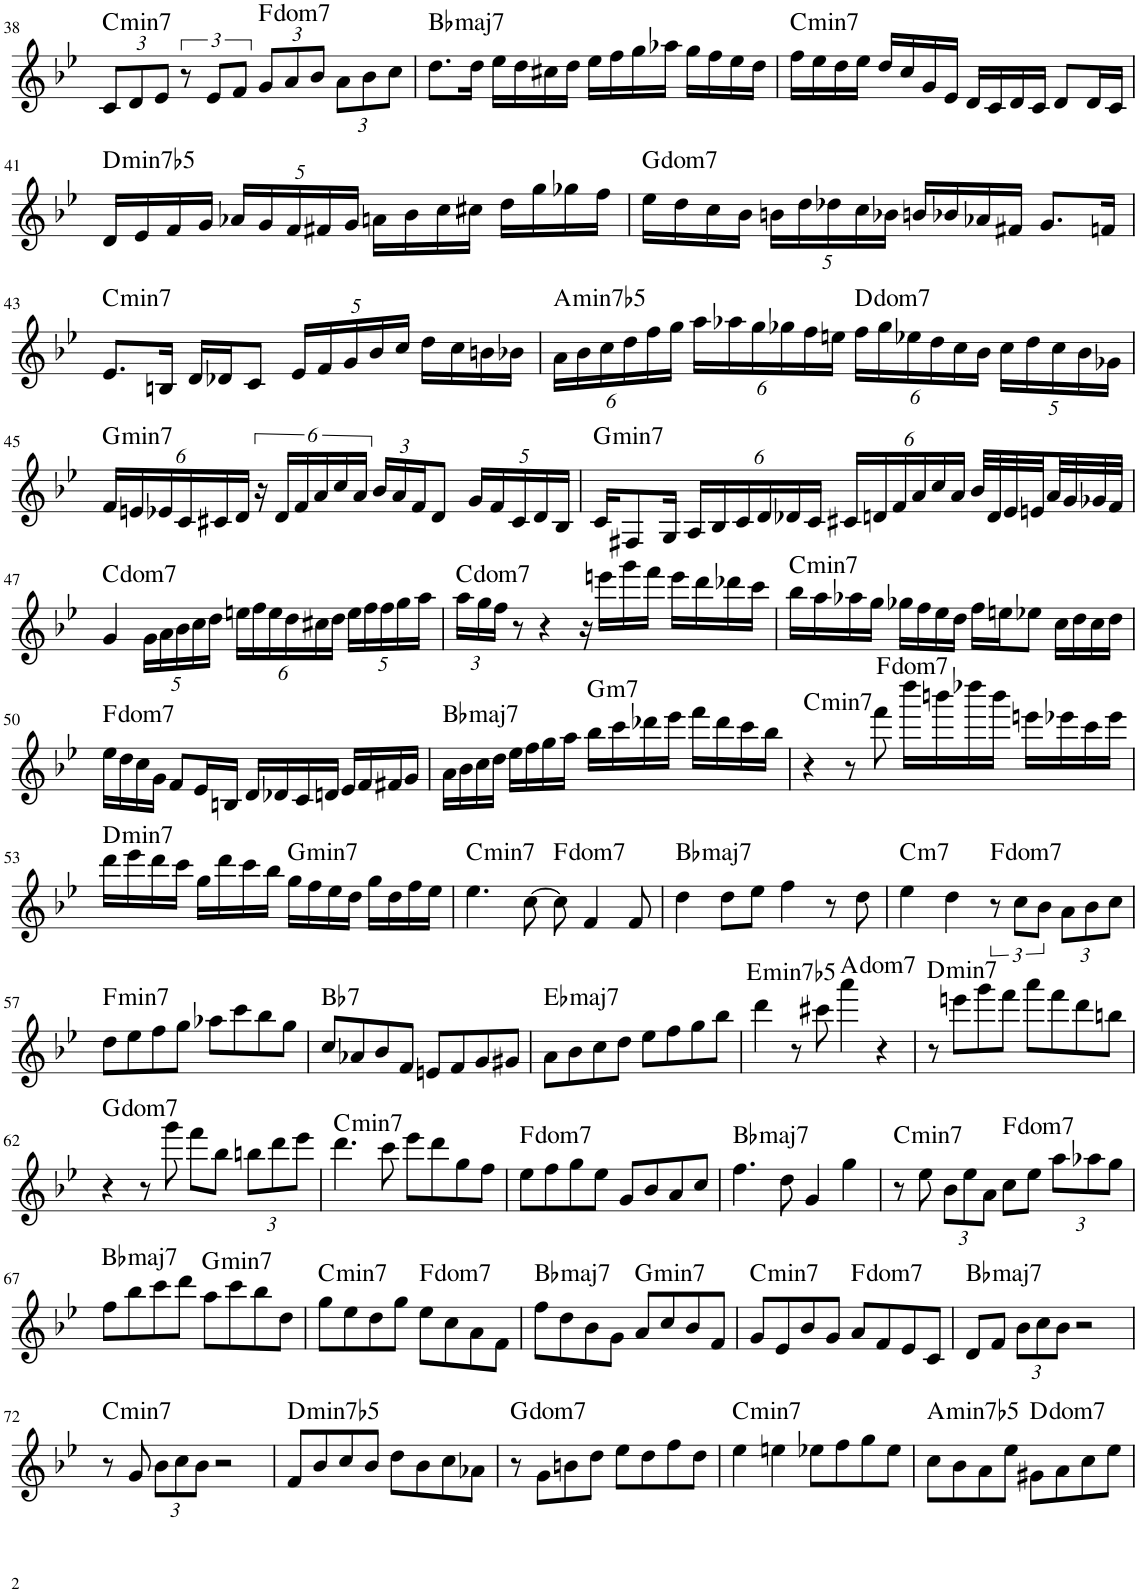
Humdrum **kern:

**kern	**harte
*part1	*part1
*staff1	*
*I"Piano	*
*I'Pno.	*
!!LO:PB:g=z
*clefG2	*
*k[b-e-]	*
*M4/4	*
*Xbrackettup	*
=38	=38
!	!LO:H:kt=min7
12c/L	C:min7
12d/	.
12e-/J	.
*brackettup	*
12r	.
12e-/L	.
12f/J	.
*Xbrackettup	*
!	!LO:H:kt=dom
12g/L	.
12a/	.
12b-/J	.
12a\L	.
12b-\	.
12cc\J	.
=39	=39
!	!LO:H:kt=maj7
8.dd\L	Bb:maj7
16dd\Jk	.
16ee-\LL	.
16dd\	.
16cc#X\	.
16dd\JJ	.
16ee-\LL	.
16ff\	.
16gg\	.
16aa-X\JJ	.
16gg\LL	.
16ff\	.
16ee-\	.
16dd\JJ	.
=40	=40
!	!LO:H:kt=min7
16ff\LL	C:min7
16ee-\	.
16dd\	.
16ee-\JJ	.
16dd/LL	.
16cc/	.
16g/	.
16e-/JJ	.
16d/LL	.
16c/	.
16d/	.
16c/JJ	.
8d/L	.
16d/L	.
16c/JJ	.
!!LO:LB:g=z
=41	=41
!	!LO:H:kt=min7b5
16d/LL	D:hdim7
16e-/	.
16f/	.
16g/JJ	.
20a-X/LL	.
20g/	.
20f/	.
20f#X/	.
20g/JJ	.
16an\LL	.
16b-\	.
16cc\	.
16cc#X\JJ	.
16dd\LL	.
16gg\	.
16gg-X\	.
16ff\JJ	.
=42	=42
!	!LO:H:kt=dom
16ee-\LL	.
16dd\	.
16cc\	.
16b-\JJ	.
20bn\LL	.
20dd\	.
20dd-X\	.
20cc\	.
20b-X\JJ	.
16bn/LL	.
16b-X/	.
16a-X/	.
16f#X/JJ	.
8.g/L	.
16fn/Jk	.
!!LO:LB:g=z
=43	=43
!	!LO:H:kt=min7
8.e-/L	C:min7
16Bn/Jk	.
16d/LL	.
16d-X/J	.
8c/J	.
20e-/LL	.
20f/	.
20g/	.
20b-/	.
20cc/JJ	.
16dd\LL	.
16cc\	.
16bn\	.
16b-X\JJ	.
=44	=44
!	!LO:H:kt=min7b5
24a\LL	A:hdim7
24b-\	.
24cc\	.
24dd\	.
24ff\	.
24gg\JJ	.
24aa\LL	.
24aa-X\	.
24gg\	.
24gg-X\	.
24ff\	.
24een\JJ	.
!	!LO:H:kt=dom
24ff\LL	.
24gg-\	.
24ee-X\	.
24dd\	.
24cc\	.
24b-\JJ	.
20cc\LL	.
20dd\	.
20cc\	.
20b-\	.
20g-X\JJ	.
!!LO:LB:g=z
=45	=45
!	!LO:H:kt=min7
24f/LL	G:min7
24en/	.
24e-X/	.
24c/	.
24c#X/	.
24d/JJ	.
*brackettup	*
24r	.
24d/LL	.
24f/	.
24a/	.
24cc/	.
24a/JJ	.
*Xbrackettup	*
24b-/LL	.
24a/	.
24f/J	.
8d/J	.
20g/LL	.
20f/	.
20c#/	.
20d/	.
20B-/JJ	.
=46	=46
!	!LO:H:kt=min7
16c/KL	G:min7
8F#X/	.
16G/Jk	.
24A/LL	.
24B-/	.
24c/	.
24d/	.
24d-X/	.
24c/JJ	.
24c#X/LL	.
24dn/	.
24f/	.
24a/	.
24cc/	.
24a/JJ	.
32b-/LLL	.
32d/	.
32e-/	.
32en/	.
32a/	.
32g/	.
32g-X/	.
32f/JJJ	.
!!LO:LB:g=z
=47	=47
!	!LO:H:kt=dom
4g/	.
20g\LL	.
20a\	.
20b-\	.
20cc\	.
20dd\JJ	.
24een\LL	.
24ff\	.
24ee\	.
24dd\	.
24cc#X\	.
24dd\JJ	.
20ee\LL	.
20ff\	.
20ff\	.
20gg\	.
20aa\JJ	.
=48	=48
!	!LO:H:kt=dom
24aa\LL	.
24gg\	.
24ff\JJ	.
8r	.
4r	.
16r	.
16eeen\LL	.
16ggg\	.
16fff\JJ	.
16eee\LL	.
16ddd\	.
16ddd-X\	.
16ccc\JJ	.
=49	=49
!	!LO:H:kt=min7
16bb-\LL	C:min7
16aa\	.
16aa-X\	.
16gg\JJ	.
16gg-X\LL	.
16ff\	.
16ee-\	.
16dd\JJ	.
16ff\LL	.
16een\J	.
8ee-X\J	.
16cc\LL	.
16dd\	.
16cc\	.
16dd\JJ	.
!!LO:LB:g=z
=50	=50
!	!LO:H:kt=dom
16ee-\LL	.
16dd\	.
16cc\	.
16g\JJ	.
8f/L	.
16e-/L	.
16Bn/JJ	.
16d/LL	.
16d-X/	.
16c/	.
16dn/JJ	.
16e-/LL	.
16f/	.
16f#X/	.
16g/JJ	.
=51	=51
!	!LO:H:kt=maj7
16a\LL	Bb:maj7
16b-\	.
16cc\	.
16dd\JJ	.
16ee-\LL	.
16ff\	.
16gg\	.
16aa\JJ	.
!	!LO:H:kt=m7
16bb-\LL	G:min7
16ccc\	.
16ddd-X\	.
16eee-\JJ	.
16fff\LL	.
16ddd-\	.
16ccc\	.
16bb-\JJ	.
=52	=52
!	!LO:H:kt=min7
4r	C:min7
8r	.
8fff\	.
!	!LO:H:kt=dom
16dddd\LL	.
16bbbn\	.
16dddd-X\	.
16bbb\JJ	.
16eeen\LL	.
16eee-X\	.
16ccc\	.
16eee-\JJ	.
!!LO:LB:g=z
=53	=53
!	!LO:H:kt=min7
16ddd\LL	D:min7
16eee-\	.
16ddd\	.
16ccc\JJ	.
16gg\LL	.
16ddd\	.
16ccc\	.
16bb-\JJ	.
!	!LO:H:kt=min7
16gg\LL	G:min7
16ff\	.
16ee-\	.
16dd\JJ	.
16gg\LL	.
16dd\	.
16ff\	.
16ee-\JJ	.
=54	=54
!	!LO:H:kt=min7
4.ee-\	C:min7
[8cc\	.
!	!LO:H:kt=dom
8cc\]	.
4f/	.
8f/	.
=55	=55
!	!LO:H:kt=maj7
4dd\	Bb:maj7
8dd\L	.
8ee-\J	.
4ff\	.
8r	.
8dd\	.
=56	=56
!	!LO:H:kt=m7
4ee-\	C:min7
4dd\	.
*brackettup	*
!	!LO:H:kt=dom
12r	.
12cc\L	.
12b-\J	.
*Xbrackettup	*
12a\L	.
12b-\	.
12cc\J	.
!!LO:LB:g=z
=57	=57
!	!LO:H:kt=min7
8dd\L	F:min7
8ee-\	.
8ff\	.
8gg\J	.
8aa-X\L	.
8ccc\	.
8bb-\	.
8gg\J	.
=58	=58
!	!LO:H:kt=7
8cc/L	Bb:7
8a-X/	.
8b-/	.
8f/J	.
8en/L	.
8f/	.
8g/	.
8g#X/J	.
=59	=59
!	!LO:H:kt=maj7
8a\L	Eb:maj7
8b-\	.
8cc\	.
8dd\J	.
8ee-\L	.
8ff\	.
8gg\	.
8bb-\J	.
=60	=60
!	!LO:H:kt=min7b5
4ddd\	E:hdim7
8r	.
8ccc#X\	.
!	!LO:H:kt=dom
4aaa\	.
4r	.
=61	=61
!	!LO:H:kt=min7
8r	D:min7
8eeen\L	.
8ggg\	.
8fff\J	.
8aaa\L	.
8fff\	.
8ddd\	.
8bbn\J	.
!!LO:LB:g=z
=62	=62
!	!LO:H:kt=dom
4r	.
8r	.
8ggg\	.
8fff\L	.
8bb-\J	.
12bbn\L	.
12ddd\	.
12eee-\J	.
=63	=63
!	!LO:H:kt=min7
4.ddd\	C:min7
8ccc\	.
8eee-\L	.
8ddd\	.
8gg\	.
8ff\J	.
=64	=64
!	!LO:H:kt=dom
8ee-\L	.
8ff\	.
8gg\	.
8ee-\J	.
8g/L	.
8b-/	.
8a/	.
8cc/J	.
=65	=65
!	!LO:H:kt=maj7
4.ff\	Bb:maj7
8dd\	.
4g/	.
4gg\	.
=66	=66
!	!LO:H:kt=min7
8r	C:min7
8ee-\	.
12b-\L	.
12ee-\	.
12a\J	.
!	!LO:H:kt=dom
8cc\L	.
8ee-\J	.
12aa\L	.
12aa-X\	.
12gg\J	.
!!LO:LB:g=z
=67	=67
!	!LO:H:kt=maj7
8ff\L	Bb:maj7
8bb-\	.
8ccc\	.
8ddd\J	.
!	!LO:H:kt=min7
8aa\L	G:min7
8ccc\	.
8bb-\	.
8dd\J	.
=68	=68
!	!LO:H:kt=min7
8gg\L	C:min7
8ee-\	.
8dd\	.
8gg\J	.
!	!LO:H:kt=dom
8ee-\L	.
8cc\	.
8a\	.
8f\J	.
=69	=69
!	!LO:H:kt=maj7
8ff\L	Bb:maj7
8dd\	.
8b-\	.
8g\J	.
!	!LO:H:kt=min7
8a/L	G:min7
8cc/	.
8b-/	.
8f/J	.
=70	=70
!	!LO:H:kt=min7
8g/L	C:min7
8e-/	.
8b-/	.
8g/J	.
!	!LO:H:kt=dom
8a/L	.
8f/	.
8e-/	.
8c/J	.
=71	=71
!	!LO:H:kt=maj7
8d/L	Bb:maj7
8f/J	.
12b-\L	.
12cc\	.
12b-\J	.
2r	.
!!LO:LB:g=z
=72	=72
!	!LO:H:kt=min7
8r	C:min7
8g/	.
12b-\L	.
12cc\	.
12b-\J	.
2r	.
=73	=73
!	!LO:H:kt=min7b5
8f/L	D:hdim7
8b-/	.
8cc/	.
8b-/J	.
8dd\L	.
8b-\	.
8cc\	.
8a-X\J	.
=74	=74
!	!LO:H:kt=dom
8r	.
8g\L	.
8bn\	.
8dd\J	.
8ee-\L	.
8dd\	.
8ff\	.
8dd\J	.
=75	=75
!	!LO:H:kt=min7
4ee-\	C:min7
4een\	.
8ee-X\L	.
8ff\	.
8gg\	.
8ee-\J	.
=76	=76
!	!LO:H:kt=min7b5
8cc\L	A:hdim7
8b-\	.
8a\	.
8ee-\J	.
!	!LO:H:kt=dom
8g#X\L	.
8a\	.
8cc\	.
8ee-\J	.
=	=
*-	*-
